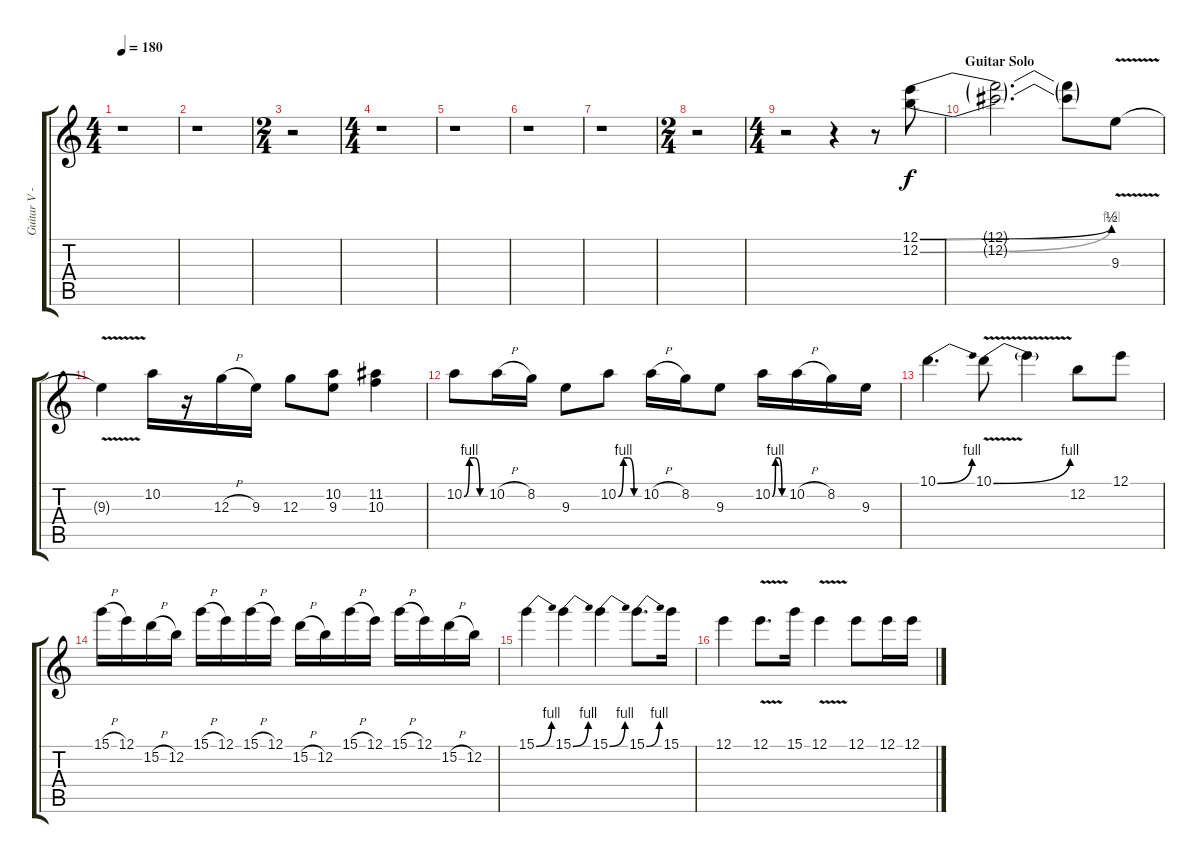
\track ("Guitar V - Solo" "Guitar V -") {instrument distortionguitar}
\staff {score tabs}
\tuning (E4 B3 G3 D3 A2 E2) {hide}
\ts (4 4)
\tempo 180
\clef g2
\ks c
r.1{dy f} |
r.1 |
\ts (2 4)
r.2 |
\ts (4 4)
r.1 |
r.1 |
r.1 |
r.1 |
\ts (2 4)
r.2 |
\ts (4 4)
r.2 r.4 r.8 (12.1{be (bend 0 0 60 2)} 12.2{be (bend 0 0 60 4)}).8 |
\section ("" "Guitar Solo")
(12.1{t} 12.2{t}).2{d} (12.1{t} 12.2{t}).8 9.3{v}.8 |
9.3{t}.4 10.2.16 r.16 12.3{h}.16 9.3.16 12.3.8 (10.2 9.3).8 (11.2 10.3).4 |
10.2{be (custom 0 0 15 4 30 4 45 0 60 0)}.8 10.2{h}.16 8.2.16 9.3.8 10.2{be (custom 0 0 15 4 30 4 45 0 60 0)}.8 10.2{h}.16 8.2.16 9.3.8 10.2{be (custom 0 0 15 4 30 4 45 0 60 0)}.16 10.2{h}.16 8.2.16 9.3.16 |
10.1{be (bend 0 0 60 4)}.4{d} 10.1{be (bend 0 0 60 4) v}.8 10.1{t}.4 12.2.8 12.1.8 |
15.1{h}.16 12.1.16 15.2{h}.16 12.2.16 15.1{h}.16 12.1.16 15.1{h}.16 12.1.16 15.2{h}.16 12.2.16 15.1{h}.16 12.1.16 15.1{h}.16 12.1.16 15.2{h}.16 12.2.16 |
15.1{be (bend 0 0 60 4)}.4 15.1{be (bend 0 0 60 4)}.4 15.1{be (bend 0 0 60 4)}.4 15.1{be (bend 0 0 60 4)}.8{d} 15.1.16 |
12.1.4 12.1{v}.8{d} 15.1.16 12.1{v}.4 12.1.8 12.1.16 12.1.16
